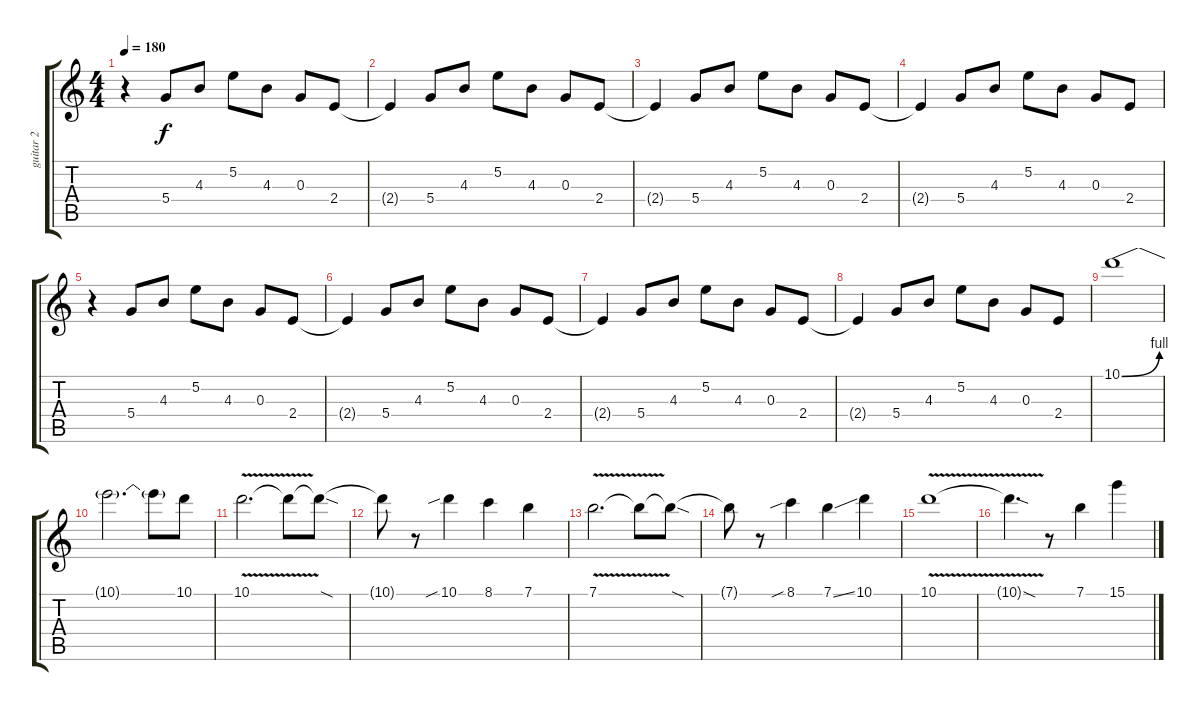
\track ("guitar 2" "guitar 2") {instrument distortionguitar}
\staff {score tabs}
\tuning (E4 B3 G3 D3 A2 E2) {hide}
\ts (4 4)
\tempo 180
\clef g2
\ks c
r.4{dy f instrument electricguitarclean} 5.4.8 4.3.8 5.2.8 4.3.8 0.3.8 2.4.8 |
2.4{t}.4 5.4.8 4.3.8 5.2.8 4.3.8 0.3.8 2.4.8 |
2.4{t}.4 5.4.8 4.3.8 5.2.8 4.3.8 0.3.8 2.4.8 |
2.4{t}.4 5.4.8 4.3.8 5.2.8 4.3.8 0.3.8 2.4.8 |
r.4{instrument electricguitarclean} 5.4.8 4.3.8 5.2.8 4.3.8 0.3.8 2.4.8 |
2.4{t}.4 5.4.8 4.3.8 5.2.8 4.3.8 0.3.8 2.4.8 |
2.4{t}.4 5.4.8 4.3.8 5.2.8 4.3.8 0.3.8 2.4.8 |
2.4{t}.4 5.4.8 4.3.8 5.2.8 4.3.8 0.3.8 2.4.8 |
10.1{be (bend 0 0 60 4)}.1{instrument overdrivenguitar} |
10.1{t}.2{d} 10.1{t}.8 10.1.8 |
10.1{v}.2{d} 10.1{t}.8 10.1{sod t}.8 |
10.1{t}.8 r.8 10.1{sib}.4 8.1.4 7.1.4 |
7.1{v}.2{d} 7.1{t}.8 7.1{sod t}.8 |
7.1{t}.8 r.8 8.1{sib}.4 7.1{ss}.4 10.1.4 |
10.1{v}.1 |
10.1{sod t}.4{d} r.8 7.1.4 15.1.4
